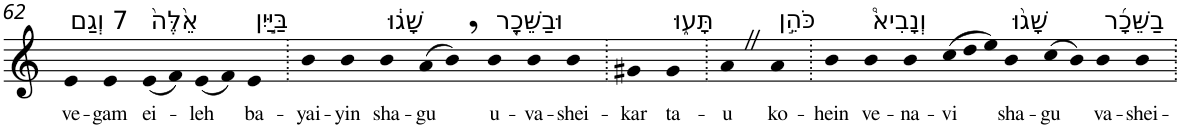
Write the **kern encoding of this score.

**kern	**text
*part1	*part1
*staff1	*staff1
*I"Piano	*
*I'Pno	*
!!LO:PB:g=z
*clefG2	*
*k[]	*
=62	=62
!LO:TX:a:t=7 וְגַם	!
!	!LO:LY:b
4e	ve-
!	!LO:LY:b
4e	-gam
!LO:TX:a:t=אֵ֙לֶּה֙	!
!	!LO:LY:b
(8e	ei-
8f)	.
!	!LO:LY:b
(8e	-leh
8f)	.
!LO:TX:a:t=בַּיַּ֣יִן	!
!	!LO:LY:b
4e	ba-
=63.	=63.
!	!LO:LY:b
4b	-yai-
!	!LO:LY:b
4b	-yin
!LO:TX:a:t=שָׁג֔וּ	!
!	!LO:LY:b
4b	sha-
!	!LO:LY:b
(8a	-gu
8b,)	.
!LO:TX:a:t=וּבַשֵּׁכָ֖ר	!
!	!LO:LY:b
4b	u-
!	!LO:LY:b
4b	-va-
!	!LO:LY:b
4b	-shei-
=64.	=64.
!	!LO:LY:b
4g#X	-kar
!LO:TX:a:t=תָּע֑וּ	!
!	!LO:LY:b
4g#	ta-
=65.	=65.
!	!LO:LY:b
4aZ	-u
!LO:TX:a:t=כֹּהֵ֣ן	!
!	!LO:LY:b
4a	ko-
=66.	=66.
!	!LO:LY:b
4b	-hein
!LO:TX:a:t=וְנָבִיא֩	!
!	!LO:LY:b
4b	ve-
!	!LO:LY:b
4b	-na-
!	!LO:LY:b
(12cc	-vi
12dd	.
12ee)	.
!LO:TX:a:t=שָׁג֨וּ	!
!	!LO:LY:b
4b	sha-
!	!LO:LY:b
(8cc	-gu
8b)	.
!LO:TX:a:t=בַשֵּׁכָ֜ר	!
!	!LO:LY:b
4b	va-
!	!LO:LY:b
4b	-shei-
=.	=.
*-	*-
